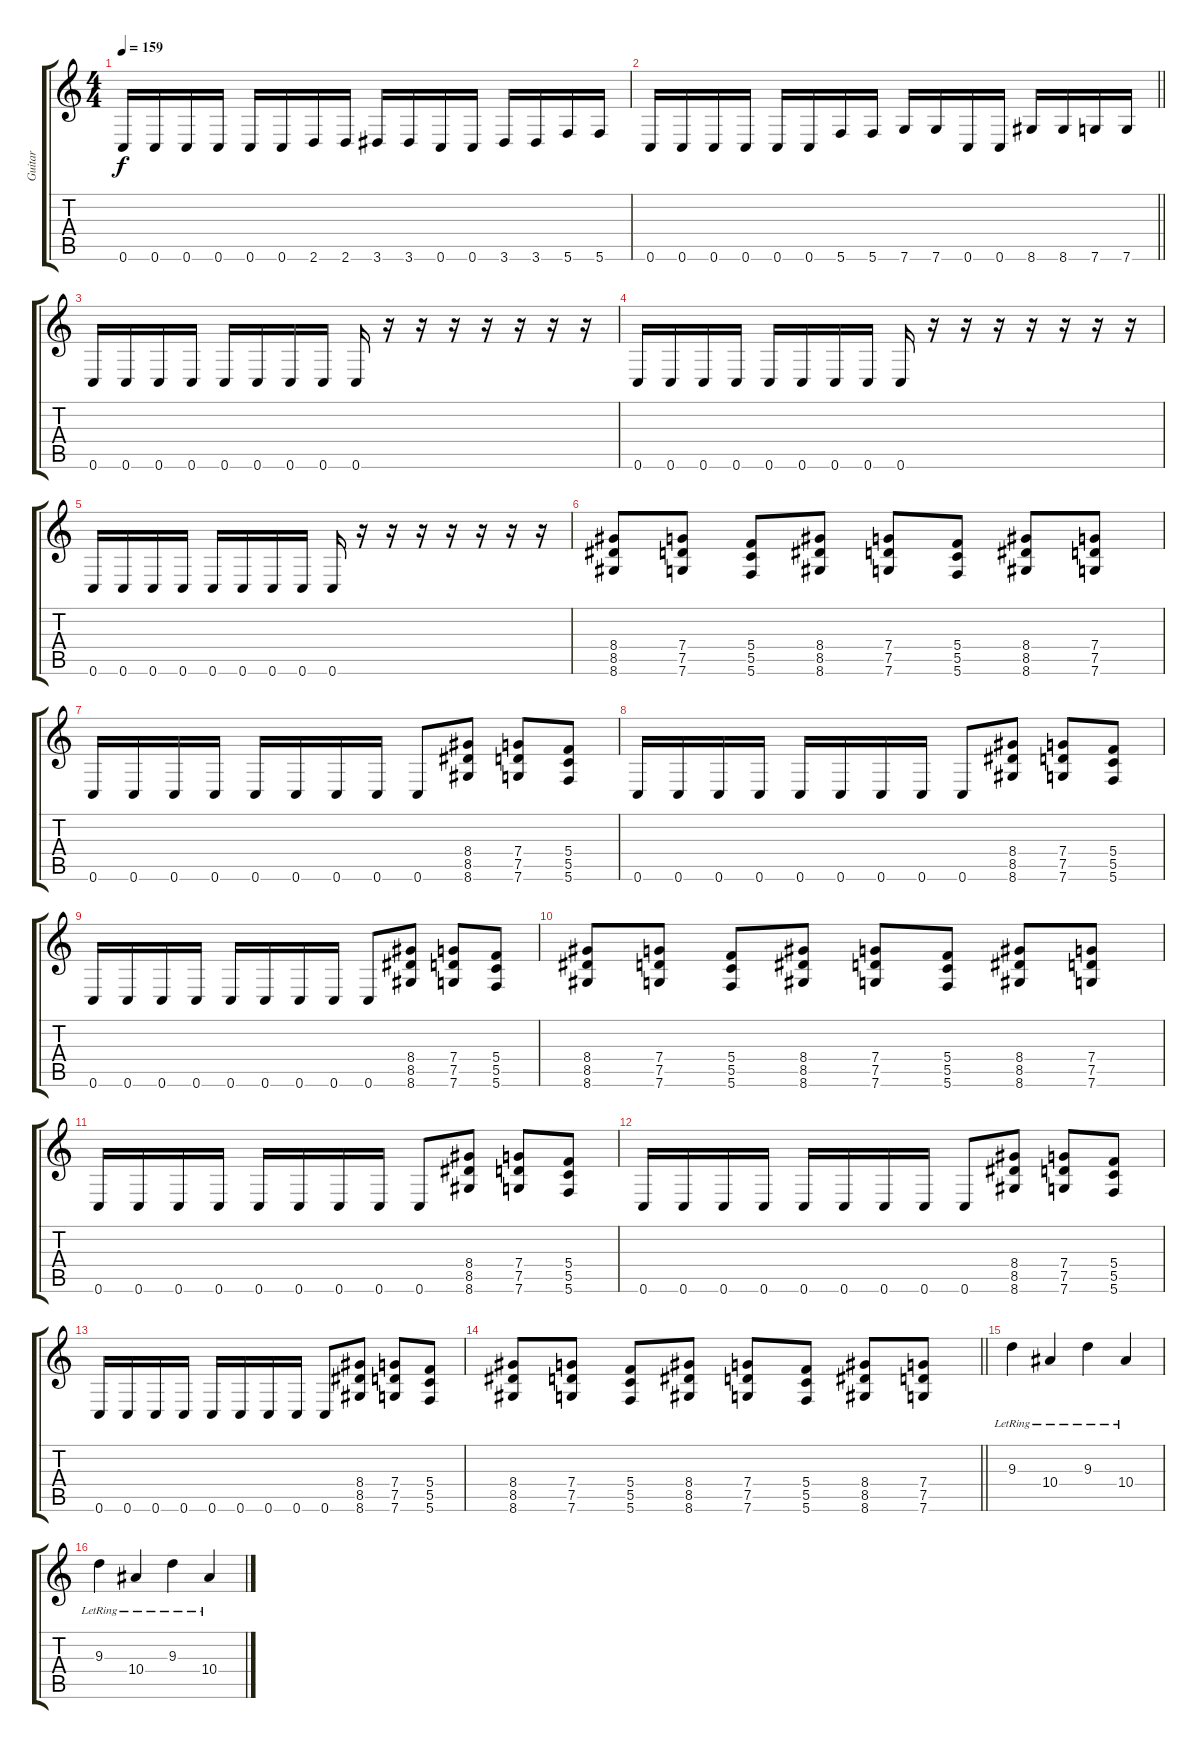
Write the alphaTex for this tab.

\track ("Guitar" "Guitar") {instrument distortionguitar}
\staff {score tabs}
\tuning (D4 A3 F3 C3 G2 C2) {hide}
\ts (4 4)
\tempo 159
\clef g2
\ks c
0.6.16{dy f} 0.6.16 0.6.16 0.6.16 0.6.16 0.6.16 2.6.16 2.6.16 3.6.16 3.6.16 0.6.16 0.6.16 3.6.16 3.6.16 5.6.16 5.6.16 |
\barLineRight lightlight
0.6.16 0.6.16 0.6.16 0.6.16 0.6.16 0.6.16 5.6.16 5.6.16 7.6.16 7.6.16 0.6.16 0.6.16 8.6.16 8.6.16 7.6.16 7.6.16 |
\section ("" "")
0.6.16 0.6.16 0.6.16 0.6.16 0.6.16 0.6.16 0.6.16 0.6.16 0.6.16 r.16 r.16 r.16 r.16 r.16 r.16 r.16 |
0.6.16 0.6.16 0.6.16 0.6.16 0.6.16 0.6.16 0.6.16 0.6.16 0.6.16 r.16 r.16 r.16 r.16 r.16 r.16 r.16 |
0.6.16 0.6.16 0.6.16 0.6.16 0.6.16 0.6.16 0.6.16 0.6.16 0.6.16 r.16 r.16 r.16 r.16 r.16 r.16 r.16 |
(8.4 8.5 8.6).8 (7.4 7.5 7.6).8 (5.4 5.5 5.6).8 (8.4 8.5 8.6).8 (7.4 7.5 7.6).8 (5.4 5.5 5.6).8 (8.4 8.5 8.6).8 (7.4 7.5 7.6).8 |
0.6.16 0.6.16 0.6.16 0.6.16 0.6.16 0.6.16 0.6.16 0.6.16 0.6.8 (8.4 8.5 8.6).8 (7.4 7.5 7.6).8 (5.4 5.5 5.6).8 |
0.6.16 0.6.16 0.6.16 0.6.16 0.6.16 0.6.16 0.6.16 0.6.16 0.6.8 (8.4 8.5 8.6).8 (7.4 7.5 7.6).8 (5.4 5.5 5.6).8 |
0.6.16 0.6.16 0.6.16 0.6.16 0.6.16 0.6.16 0.6.16 0.6.16 0.6.8 (8.4 8.5 8.6).8 (7.4 7.5 7.6).8 (5.4 5.5 5.6).8 |
(8.4 8.5 8.6).8 (7.4 7.5 7.6).8 (5.4 5.5 5.6).8 (8.4 8.5 8.6).8 (7.4 7.5 7.6).8 (5.4 5.5 5.6).8 (8.4 8.5 8.6).8 (7.4 7.5 7.6).8 |
0.6.16 0.6.16 0.6.16 0.6.16 0.6.16 0.6.16 0.6.16 0.6.16 0.6.8 (8.4 8.5 8.6).8 (7.4 7.5 7.6).8 (5.4 5.5 5.6).8 |
0.6.16 0.6.16 0.6.16 0.6.16 0.6.16 0.6.16 0.6.16 0.6.16 0.6.8 (8.4 8.5 8.6).8 (7.4 7.5 7.6).8 (5.4 5.5 5.6).8 |
0.6.16 0.6.16 0.6.16 0.6.16 0.6.16 0.6.16 0.6.16 0.6.16 0.6.8 (8.4 8.5 8.6).8 (7.4 7.5 7.6).8 (5.4 5.5 5.6).8 |
\barLineRight lightlight
(8.4 8.5 8.6).8 (7.4 7.5 7.6).8 (5.4 5.5 5.6).8 (8.4 8.5 8.6).8 (7.4 7.5 7.6).8 (5.4 5.5 5.6).8 (8.4 8.5 8.6).8 (7.4 7.5 7.6).8 |
\section ("" "")
9.3{lr}.4{instrument electricguitarclean} 10.4{lr}.4 9.3{lr}.4 10.4{lr}.4 |
9.3{lr}.4 10.4{lr}.4 9.3{lr}.4 10.4{lr}.4
